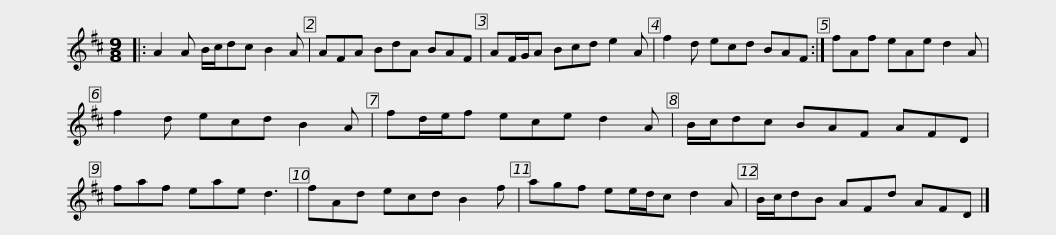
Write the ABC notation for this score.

X:1
L:1/8
M:9/8
I:linebreak $
K:D
V:1 treble
V:1
|: A2 A B/c/dc B2 A | AFA BdA BAF | AF/G/A Bcd e2 A | f2 d ecd BAF :|$ fAf eAe d2 A | %5
 f2 d ecd B2 A | fd/e/f ece d2 A | B/c/dc BAF AFD | faf eae d3 |$ fAd ecd B2 f | %10
 agf ee/d/c d2 A | B/c/dB AFd AFD |] %12
